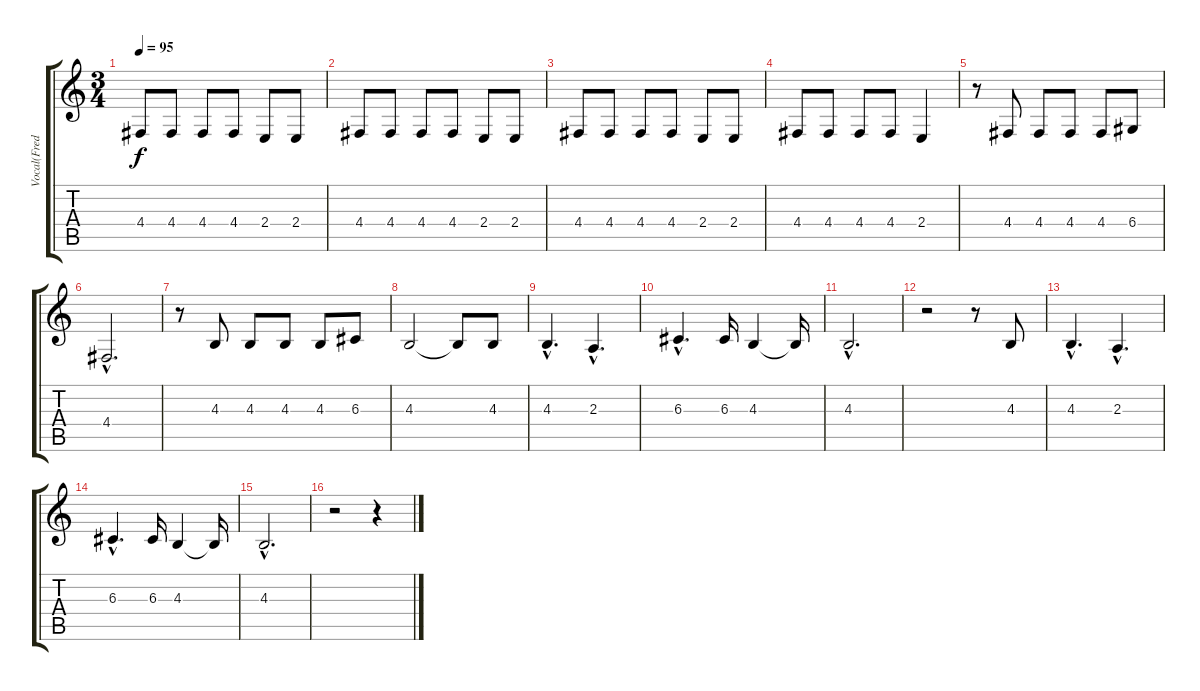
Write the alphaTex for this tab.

\track ("Vocal(Fred)" "Vocal(Fred") {instrument synthvoice}
\staff {score tabs}
\tuning (E4 B3 G3 D3 A2 E2) {hide}
\ts (3 4)
\tempo 95
\clef g2
\ks c
4.4.8{dy f} 4.4.8 4.4.8 4.4.8 2.4.8 2.4.8 |
4.4.8 4.4.8 4.4.8 4.4.8 2.4.8 2.4.8 |
4.4.8 4.4.8 4.4.8 4.4.8 2.4.8 2.4.8 |
4.4.8 4.4.8 4.4.8 4.4.8 2.4.4 |
r.8 4.4.8 4.4.8 4.4.8 4.4.8 6.4.8 |
4.4{hac}.2{d} |
r.8 4.3.8 4.3.8 4.3.8 4.3.8 6.3.8 |
4.3.2 4.3{t}.8 4.3.8 |
4.3{hac}.4{d} 2.3{hac}.4{d} |
6.3{hac}.4{d} 6.3.16 4.3.4 4.3{t}.16 |
4.3{hac}.2{d} |
r.2 r.8 4.3.8 |
4.3{hac}.4{d} 2.3{hac}.4{d} |
6.3{hac}.4{d} 6.3.16 4.3.4 4.3{t}.16 |
4.3{hac}.2{d} |
r.2 r.4
